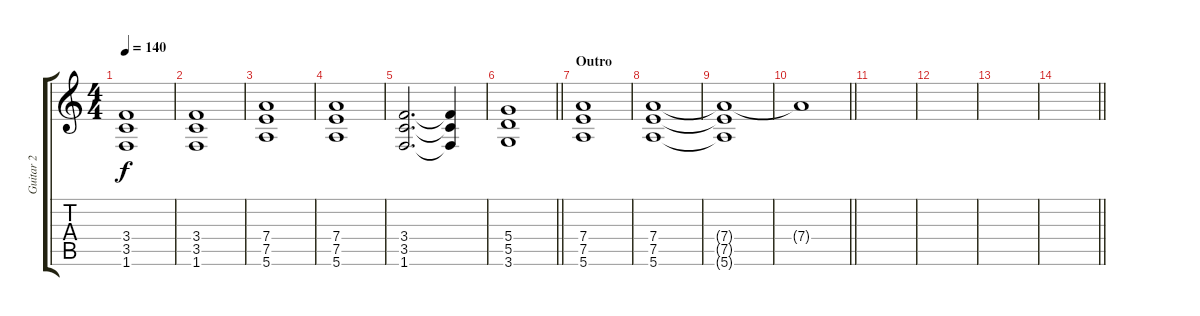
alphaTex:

\track ("Guitar 2" "Guitar 2") {instrument distortionguitar}
\staff {score tabs}
\tuning (E4 B3 G3 D3 A2 E2) {hide}
\ts (4 4)
\tempo 140
\clef g2
\ks c
(3.4 3.5 1.6).1{dy f} |
(3.4 3.5 1.6).1 |
(7.4 7.5 5.6).1 |
(7.4 7.5 5.6).1 |
(3.4 3.5 1.6).2{d} (3.4{t} 3.5{t} 1.6{t}).4 |
\barLineRight lightlight
(5.4 5.5 3.6).1 |
\section ("" "Outro")
(7.4 7.5 5.6).1 |
(7.4 7.5 5.6).1 |
(7.4{t} 7.5{t} 5.6{t}).1 |
\barLineRight lightlight
7.4{t}.1{volume 6} |
|
|
|
\barLineRight lightlight
